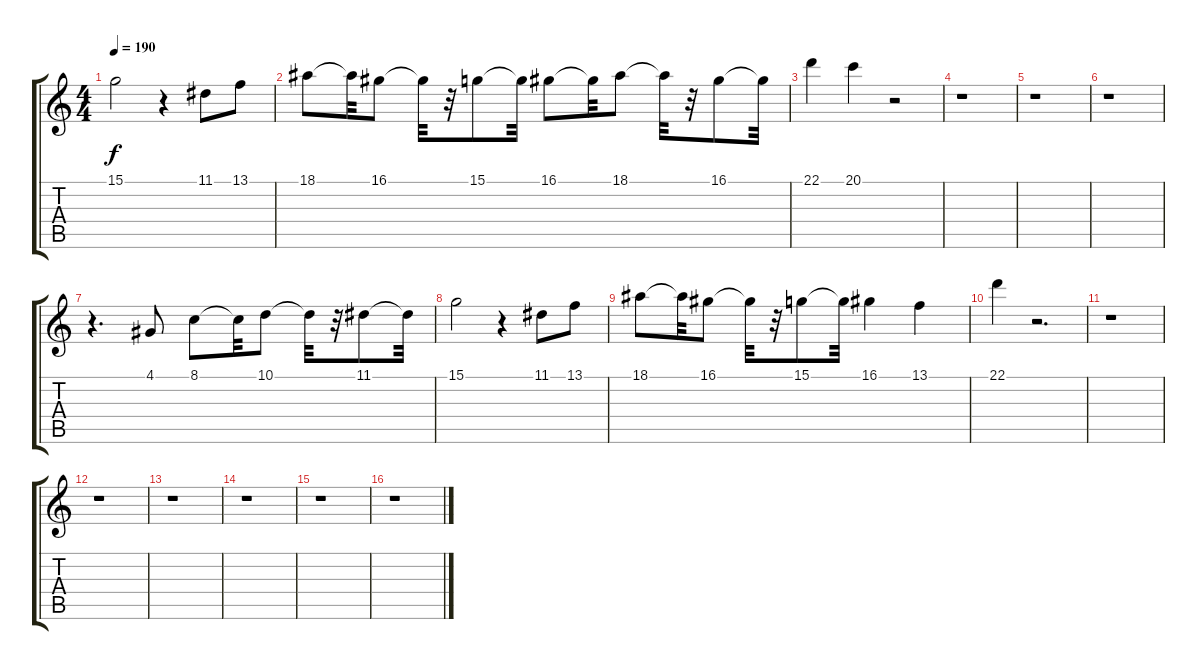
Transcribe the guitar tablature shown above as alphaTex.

\track "" {instrument harmonica}
\staff {score tabs}
\tuning (E4 B3 G3 D3 A2 E2) {hide}
\ts (4 4)
\tempo 190
\clef g2
\ks c
15.1.2{dy f} r.4 11.1.8 13.1.8 |
18.1.8 18.1{t}.32 16.1.8 16.1{t}.32 r.32 15.1.8 15.1{t}.32 16.1.8 16.1{t}.32 18.1.8 18.1{t}.32 r.32 16.1.8 16.1{t}.32 |
22.1.4 20.1.4 r.2 |
r.1 |
r.1 |
r.1 |
r.4{d} 4.1.8 8.1.8 8.1{t}.32 10.1.8 10.1{t}.32 r.32 11.1.8 11.1{t}.32 |
15.1.2 r.4 11.1.8 13.1.8 |
18.1.8 18.1{t}.32 16.1.8 16.1{t}.32 r.32 15.1.8 15.1{t}.32 16.1.4 13.1.4 |
22.1.4 r.2{d} |
r.1 |
r.1 |
r.1 |
r.1 |
r.1 |
r.1
